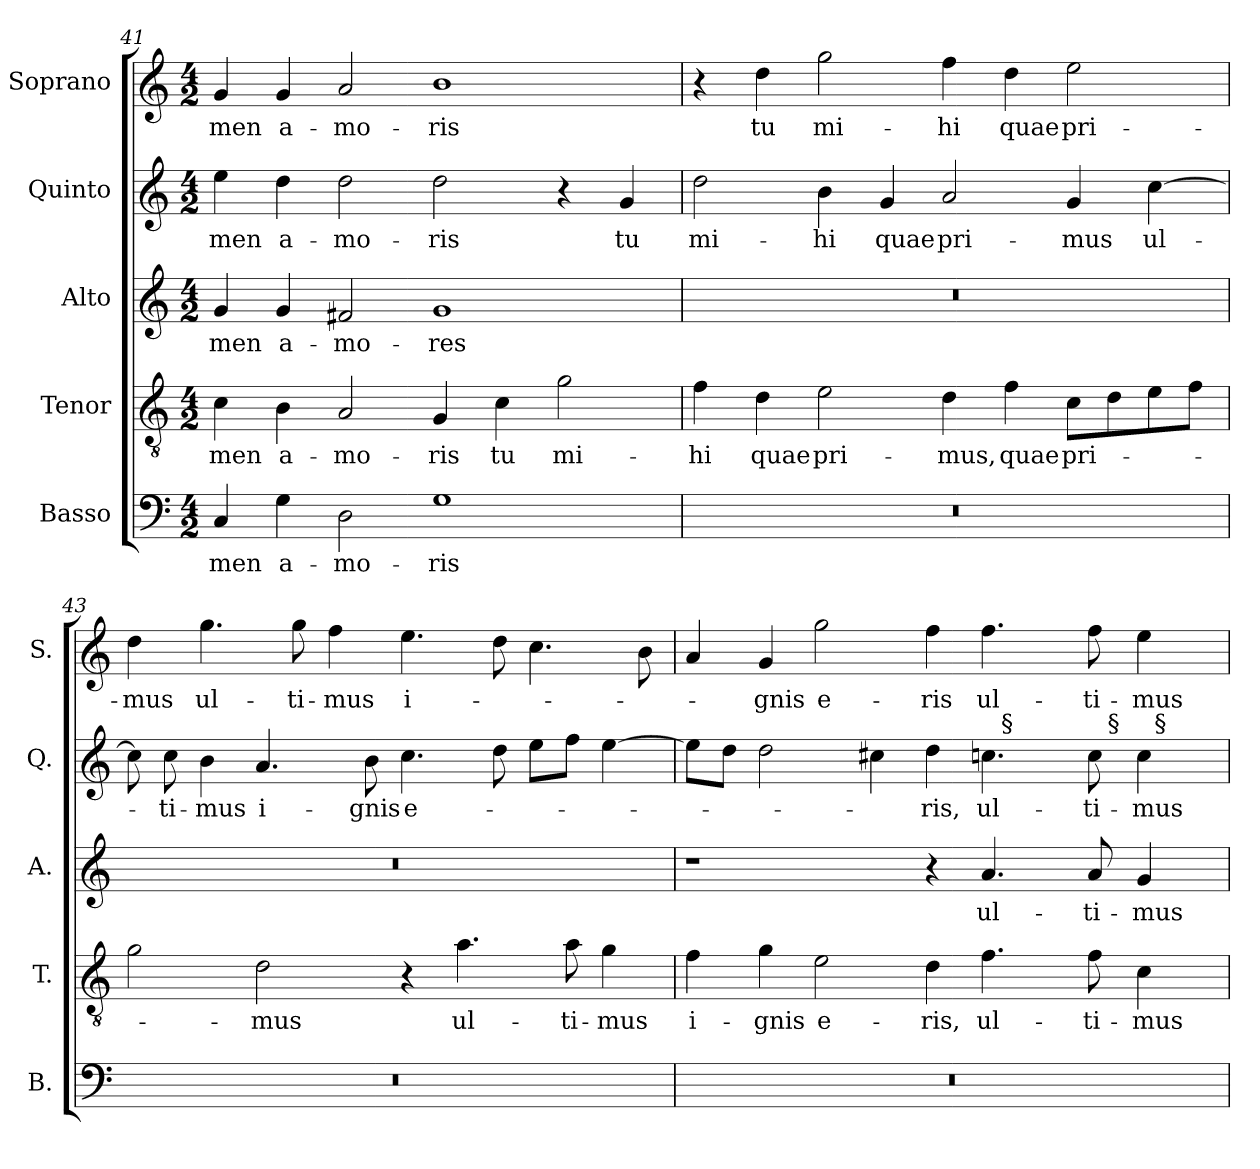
**kern	**text	**kern	**text	**kern	**text	**kern	**text	**kern	**text
*part5	*part5	*part4	*part4	*part3	*part3	*part2	*part2	*part1	*part1
*staff5	*staff5	*staff4	*staff4	*staff3	*staff3	*staff2	*staff2	*staff1	*staff1
*I"Basso	*	*I"Tenor	*	*I"Alto	*	*I"Quinto	*	*I"Soprano	*
*I'B.	*	*I'T.	*	*I'A.	*	*I'Q.	*	*I'S.	*
*clefF4	*	*clefGv2	*	*clefG2	*	*clefG2	*	*clefG2	*
*	*	*ITrd7c12	*	*	*	*	*	*	*
*k[]	*	*k[]	*	*k[]	*	*k[]	*	*k[]	*
*C:	*	*C:	*	*C:	*	*C:	*	*C:	*
*M4/2	*	*M4/2	*	*M4/2	*	*M4/2	*	*M4/2	*
=41	=41	=41	=41	=41	=41	=41	=41	=41	=41
!	!LO:LY:b:color=#000000	!	!	!	!	!	!	!	!
!	!	!	!LO:LY:b:color=#000000	!	!	!	!	!	!
!	!	!	!	!	!LO:LY:b:color=#000000	!	!	!	!
!	!	!	!	!	!	!	!LO:LY:b:color=#000000	!	!
!	!	!	!	!	!	!	!	!	!LO:LY:b:color=#000000
4Ci/	-men	4Ci\	-men	4gi/	-men	4eei\	-men	4gi/	-men
!	!LO:LY:b:color=#000000	!	!	!	!	!	!	!	!
!	!	!	!LO:LY:b:color=#000000	!	!	!	!	!	!
!	!	!	!	!	!LO:LY:b:color=#000000	!	!	!	!
!	!	!	!	!	!	!	!LO:LY:b:color=#000000	!	!
!	!	!	!	!	!	!	!	!	!LO:LY:b:color=#000000
4Gi\	a-	4BBi\	a-	4gi/	a-	4ddi\	a-	4gi/	a-
!	!LO:LY:b:color=#000000	!	!	!	!	!	!	!	!
!	!	!	!LO:LY:b:color=#000000	!	!	!	!	!	!
!	!	!	!	!	!LO:LY:b:color=#000000	!	!	!	!
!	!	!	!	!	!	!	!LO:LY:b:color=#000000	!	!
!	!	!	!	!	!	!	!	!	!LO:LY:b:color=#000000
2Di\	-mo-	2AAi/	-mo-	2f#Xi/	-mo-	2ddi\	-mo-	2ai/	-mo-
!	!LO:LY:b:color=#000000	!	!	!	!	!	!	!	!
!	!	!	!LO:LY:b:color=#000000	!	!	!	!	!	!
!	!	!	!	!	!LO:LY:b:color=#000000	!	!	!	!
!	!	!	!	!	!	!	!LO:LY:b:color=#000000	!	!
!	!	!	!	!	!	!	!	!	!LO:LY:b:color=#000000
1Gi	-ris	4GGi/	-ris	1gi	-res	2ddi\	-ris	1bi	-ris
!	!	!	!LO:LY:b:color=#000000	!	!	!	!	!	!
.	.	4Ci\	tu	.	.	.	.	.	.
!	!	!	!LO:LY:b:color=#000000	!	!	!	!	!	!
.	.	2Gi\	mi-	.	.	4r	.	.	.
!	!	!	!	!	!	!	!LO:LY:b:color=#000000	!	!
.	.	.	.	.	.	4gi/	tu	.	.
=42	=42	=42	=42	=42	=42	=42	=42	=42	=42
!LO:N:vis=1	!	!	!	!	!	!	!	!	!
!	!	!	!LO:LY:b:color=#000000	!LO:N:vis=1	!	!	!	!	!
!	!	!	!	!	!	!	!LO:LY:b:color=#000000	!	!
0r	.	4Fi\	-hi	0r	.	2ddi\	mi-	4r	.
!	!	!	!LO:LY:b:color=#000000	!	!	!	!	!	!
!	!	!	!	!	!	!	!	!	!LO:LY:b:color=#000000
.	.	4Di\	quae	.	.	.	.	4ddi\	tu
!	!	!	!LO:LY:b:color=#000000	!	!	!	!	!	!
!	!	!	!	!	!	!	!LO:LY:b:color=#000000	!	!
!	!	!	!	!	!	!	!	!	!LO:LY:b:color=#000000
.	.	2Ei\	pri-	.	.	4bi\	-hi	2ggi\	mi-
!	!	!	!	!	!	!	!LO:LY:b:color=#000000	!	!
.	.	.	.	.	.	4gi/	quae	.	.
!	!	!	!LO:LY:b:color=#000000	!	!	!	!	!	!
!	!	!	!	!	!	!	!LO:LY:b:color=#000000	!	!
!	!	!	!	!	!	!	!	!	!LO:LY:b:color=#000000
.	.	4Di\	-mus,	.	.	2ai/	pri-	4ffi\	-hi
!	!	!	!LO:LY:b:color=#000000	!	!	!	!	!	!
!	!	!	!	!	!	!	!	!	!LO:LY:b:color=#000000
.	.	4Fi\	quae	.	.	.	.	4ddi\	quae
!	!	!	!LO:LY:b:color=#000000	!	!	!	!	!	!
!	!	!	!	!	!	!	!LO:LY:b:color=#000000	!	!
!	!	!	!	!	!	!	!	!	!LO:LY:b:color=#000000
.	.	8Ci\L	pri-	.	.	4gi/	-mus	2eei\	pri-
.	.	8Di\	.	.	.	.	.	.	.
!	!	!	!	!	!	!	!LO:LY:b:color=#000000	!	!
.	.	8Ei\	.	.	.	[4cci\	ul-	.	.
.	.	8Fi\J	.	.	.	.	.	.	.
!!LO:PB:g=z
=43	=43	=43	=43	=43	=43	=43	=43	=43	=43
!LO:N:vis=1	!	!	!	!LO:N:vis=1	!	!	!	!	!
!	!	!	!	!	!	!	!	!	!LO:LY:b:color=#000000
0r	.	2Gi\	.	0r	.	8cci\]	.	4ddi\	-mus
!	!	!	!	!	!	!	!LO:LY:b:color=#000000	!	!
.	.	.	.	.	.	8cci\	-ti-	.	.
!	!	!	!	!	!	!	!LO:LY:b:color=#000000	!	!
!	!	!	!	!	!	!	!	!	!LO:LY:b:color=#000000
.	.	.	.	.	.	4bi\	-mus	4.ggi\	ul-
!	!	!	!LO:LY:b:color=#000000	!	!	!	!	!	!
!	!	!	!	!	!	!	!LO:LY:b:color=#000000	!	!
.	.	2Di\	-mus	.	.	4.ai/	i-	.	.
!	!	!	!	!	!	!	!	!	!LO:LY:b:color=#000000
.	.	.	.	.	.	.	.	8ggi\	-ti-
!	!	!	!	!	!	!	!	!	!LO:LY:b:color=#000000
.	.	.	.	.	.	.	.	4ffi\	-mus
!	!	!	!	!	!	!	!LO:LY:b:color=#000000	!	!
.	.	.	.	.	.	8bi\	-gnis	.	.
!	!	!	!	!	!	!	!LO:LY:b:color=#000000	!	!
!	!	!	!	!	!	!	!	!	!LO:LY:b:color=#000000
.	.	4r	.	.	.	4.cci\	e-	4.eei\	i-
!	!	!	!LO:LY:b:color=#000000	!	!	!	!	!	!
.	.	4.Ai\	ul-	.	.	.	.	.	.
.	.	.	.	.	.	8ddi\	.	8ddi\	.
.	.	.	.	.	.	8eei\L	.	4.cci\	.
!	!	!	!LO:LY:b:color=#000000	!	!	!	!	!	!
.	.	8Ai\	-ti-	.	.	8ffi\J	.	.	.
!	!	!	!LO:LY:b:color=#000000	!	!	!	!	!	!
.	.	4Gi\	-mus	.	.	[4eei\	.	.	.
.	.	.	.	.	.	.	.	8bi\	.
=44	=44	=44	=44	=44	=44	=44	=44	=44	=44
!LO:N:vis=1	!	!	!	!	!	!	!	!	!
!	!	!	!LO:LY:b:color=#000000	!	!	!	!	!	!
*	*	*	*	*	*	*^	*	*	*
*	*	*	*	*	*	*	*^	*	*	*
0r	.	4Fi\	i-	1r	.	8eei\L]	1ryy	1ryy	.	4ai/	.
.	.	.	.	.	.	8ddi\J	.	.	.	.	.
!	!	!	!LO:LY:b:color=#000000	!	!	!	!	!	!	!	!
!	!	!	!	!	!	!	!	!	!	!	!LO:LY:b:color=#000000
.	.	4Gi\	-gnis	.	.	2ddi\	.	.	.	4gi/	-gnis
!	!	!	!LO:LY:b:color=#000000	!	!	!	!	!	!	!	!
!	!	!	!	!	!	!	!	!	!	!	!LO:LY:b:color=#000000
.	.	2Ei\	e-	.	.	.	.	.	.	2ggi\	e-
.	.	.	.	.	.	4cc#Xi\	.	.	.	.	.
!	!	!	!LO:LY:b:color=#000000	!	!	!	!	!	!	!	!
!	!	!	!	!	!	!	!	!	!LO:LY:b:color=#000000	!	!
!	!	!	!	!	!	!	!	!	!	!	!LO:LY:b:color=#000000
.	.	4Di\	-ris,	4r	.	4ddi\	4ryy	2ryy	-ris,	4ffi\	-ris
!	!	!	!LO:LY:b:color=#000000	!	!	!	!	!	!	!	!
!	!	!	!	!	!LO:LY:b:color=#000000	!	!	!	!	!	!
!	!	!	!	!	!	!	!	!	!LO:LY:b:color=#000000	!	!
!	!	!	!	!	!	!	!	!	!	!	!LO:LY:b:color=#000000
.	.	4.Fi\	ul-	4.ai/	ul-	4.cci\	32ryy	.	ul-	4.ffi\	ul-
.	.	.	.	.	.	.	256ryy	.	.	.	.
!	!	!	!	!	!	!	!LO:TX:a:t=§	!	!	!	!
.	.	.	.	.	.	.	2ryy	.	.	.	.
.	.	.	.	.	.	.	.	8ryy	.	.	.
!	!	!	!LO:LY:b:color=#000000	!	!	!	!	!	!	!	!
!	!	!	!	!	!LO:LY:b:color=#000000	!	!	!	!	!	!
!	!	!	!	!	!	!	!	!	!LO:LY:b:color=#000000	!	!
!	!	!	!	!	!	!	!	!	!	!	!LO:LY:b:color=#000000
.	.	8Fi\	-ti-	8ai/	-ti-	8cci\	.	32ryy	-ti-	8ffi\	-ti-
.	.	.	.	.	.	.	.	256ryy	.	.	.
!	!	!	!	!	!	!	!	!LO:TX:a:t=§	!	!	!
.	.	.	.	.	.	.	.	4ryy	.	.	.
!	!	!	!LO:LY:b:color=#000000	!	!	!	!	!	!	!	!
!	!	!	!	!	!LO:LY:b:color=#000000	!	!	!	!	!	!
!	!	!	!	!	!	!	!	!	!LO:LY:b:color=#000000	!	!
!	!	!	!	!	!	!	!	!	!	!	!LO:LY:b:color=#000000
.	.	4Ci\	-mus	4gi/	-mus	4cci\	.	.	-mus	4eei\	-mus
!	!	!	!	!	!	!	!LO:TX:a:t=§	!	!	!	!
.	.	.	.	.	.	.	8ryy	.	.	.	.
.	.	.	.	.	.	.	16ryy	16ryy	.	.	.
.	.	.	.	.	.	.	64..ryy	64..ryy	.	.	.
*	*	*	*	*	*	*v	*v	*v	*	*	*
=	=	=	=	=	=	=	=	=	=
*-	*-	*-	*-	*-	*-	*-	*-	*-	*-
